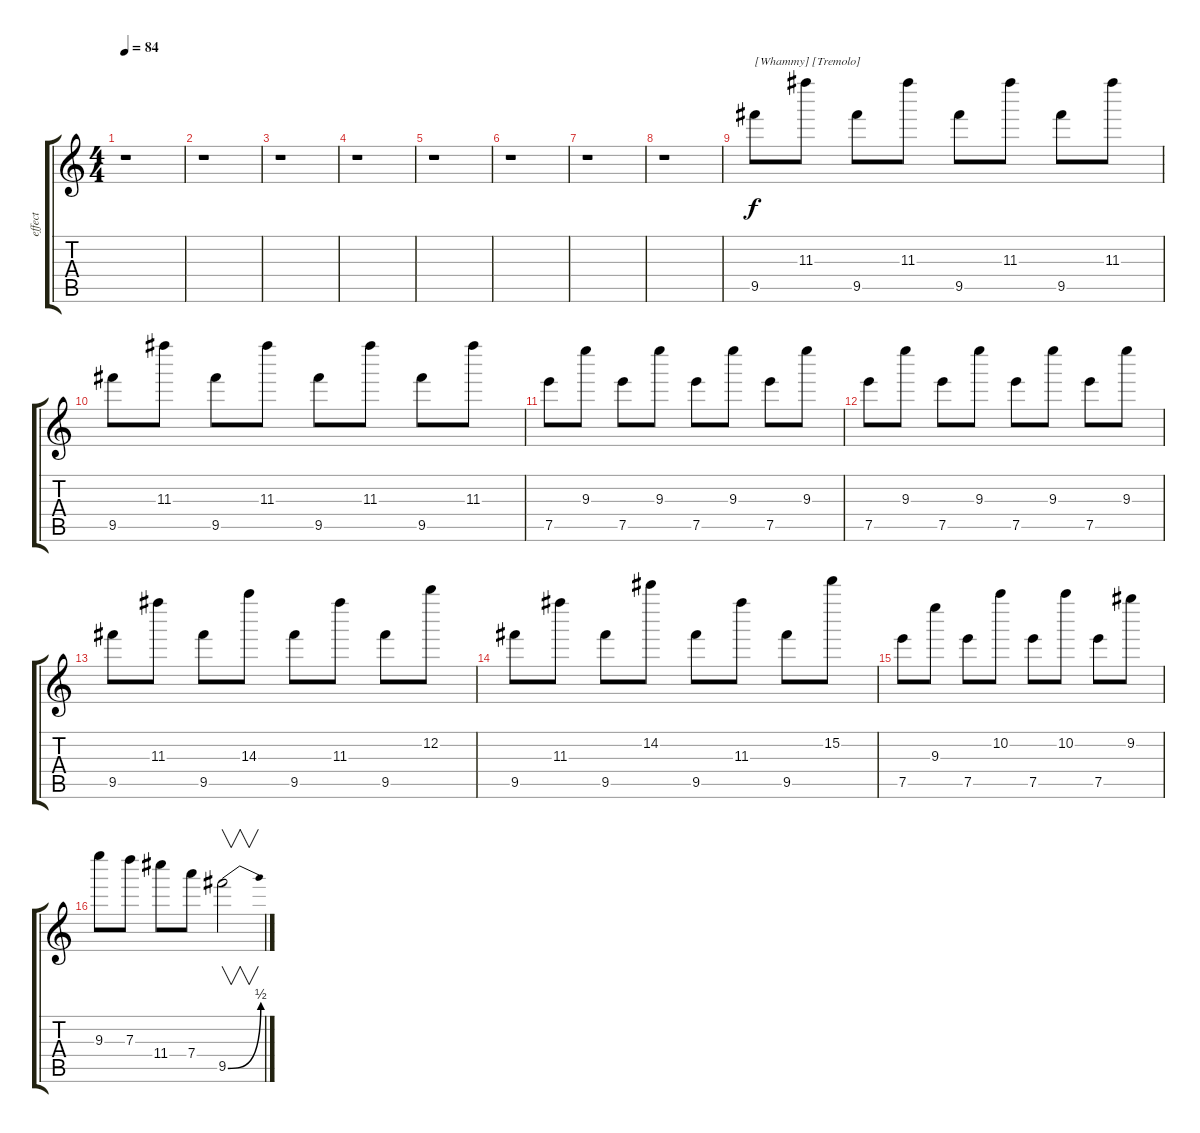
\track ("effect" "effect") {instrument distortionguitar}
\staff {score tabs}
\tuning (E6 B5 G5 D5 A4 E4) {hide}
\ts (4 4)
\tempo 84
\clef g2
\ks c
r.1{dy f} |
r.1 |
r.1 |
r.1 |
r.1 |
r.1 |
r.1 |
r.1 |
9.5.8{txt "[Whammy] [Tremolo]"} 11.3.8 9.5.8 11.3.8 9.5.8 11.3.8 9.5.8 11.3.8 |
9.5.8 11.3.8 9.5.8 11.3.8 9.5.8 11.3.8 9.5.8 11.3.8 |
7.5.8 9.3.8 7.5.8 9.3.8 7.5.8 9.3.8 7.5.8 9.3.8 |
7.5.8 9.3.8 7.5.8 9.3.8 7.5.8 9.3.8 7.5.8 9.3.8 |
9.5.8 11.3.8 9.5.8 14.3.8 9.5.8 11.3.8 9.5.8 12.2.8 |
9.5.8 11.3.8 9.5.8 14.2.8 9.5.8 11.3.8 9.5.8 15.2.8 |
7.5.8 9.3.8 7.5.8 10.2.8 7.5.8 10.2.8 7.5.8 9.2.8 |
9.3.8 7.3.8 11.4.8 7.4.8 9.5{be (bend 0 0 60 2)}.2{v}
